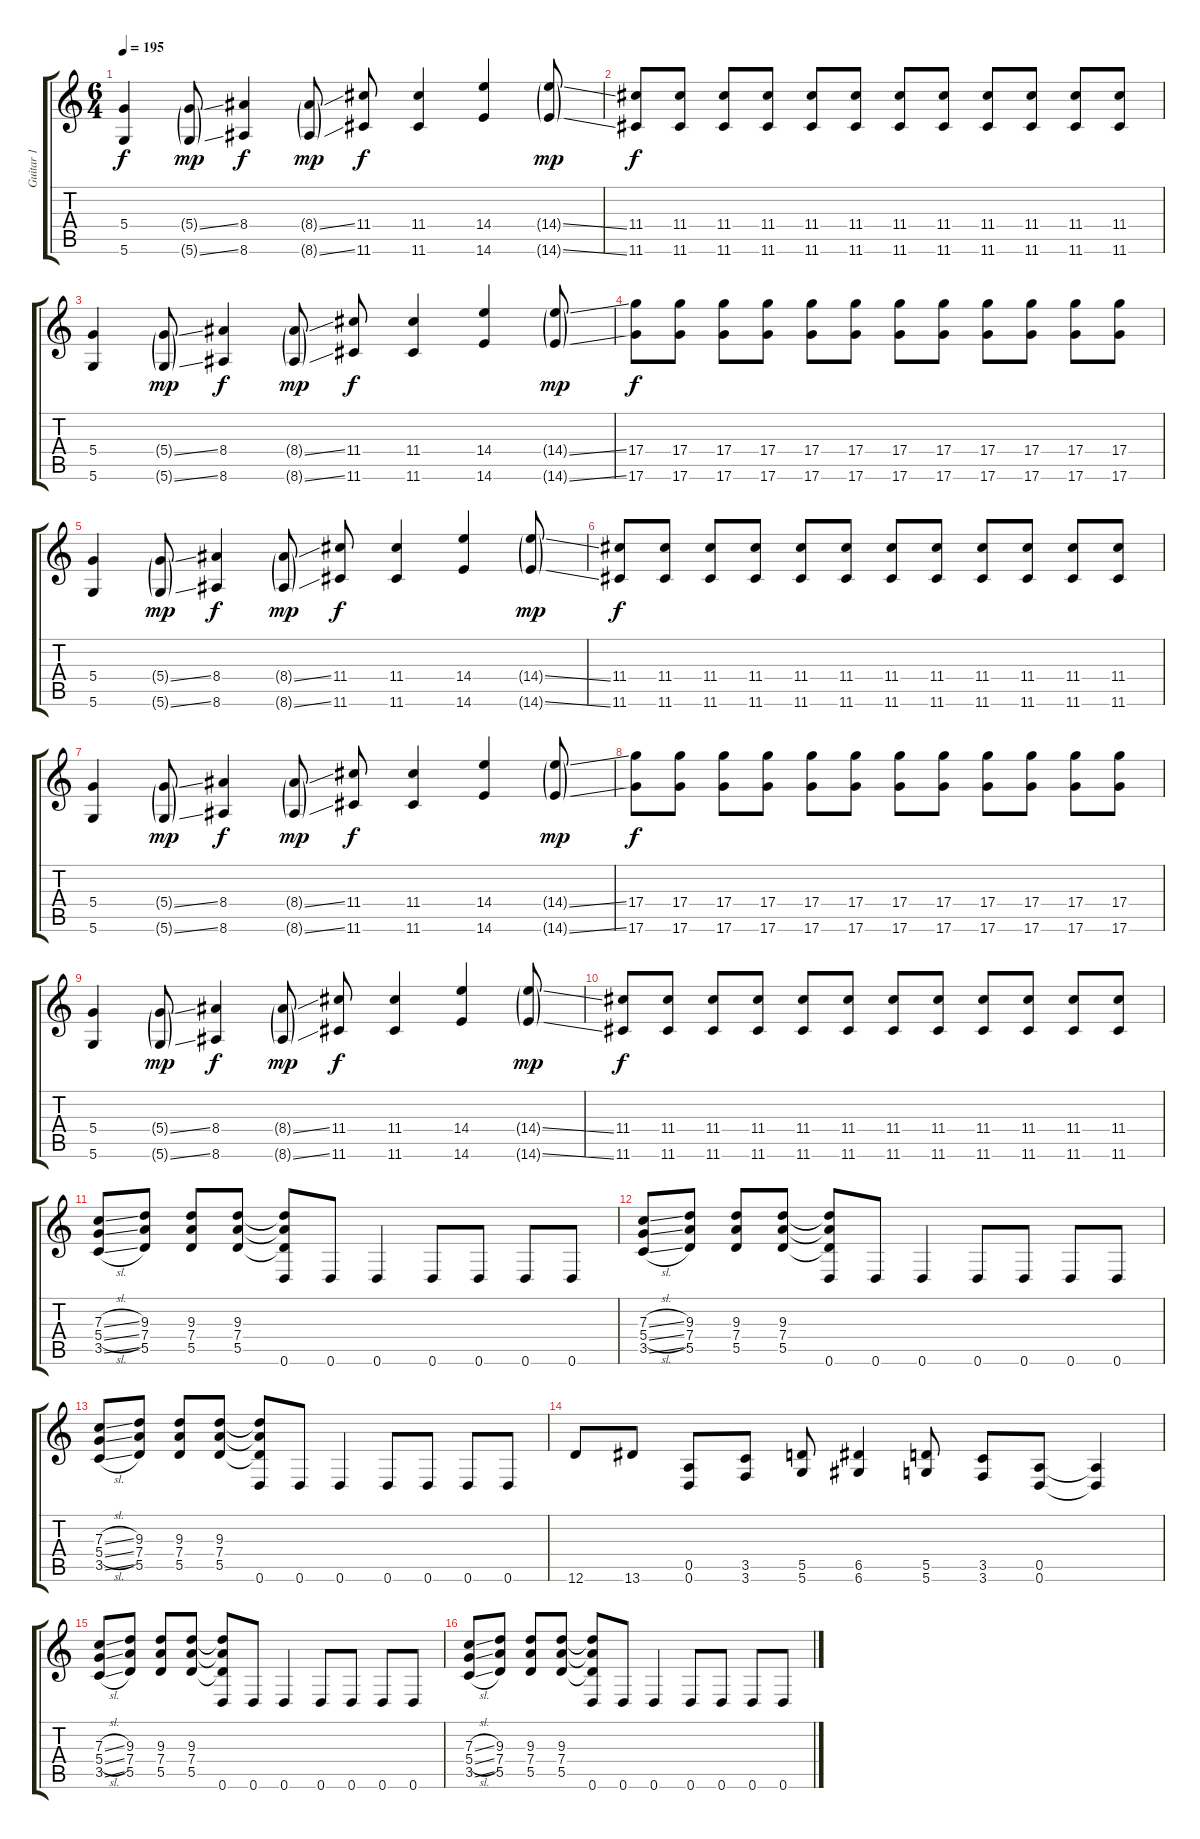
\track ("Guitar 1" "Guitar 1") {instrument distortionguitar}
\staff {score tabs}
\tuning (D4 A3 F3 D3 A2 D2) {hide}
\ts (6 4)
\tempo 195
\clef g2
\ks c
(5.4 5.6).4{dy f} (5.4{ss g} 5.6{ss g}).8{dy mp} (8.4 8.6).4{dy f} (8.4{ss g} 8.6{ss g}).8{dy mp} (11.4 11.6).8{dy f} (11.4 11.6).4 (14.4 14.6).4 (14.4{ss g} 14.6{ss g}).8{dy mp} |
(11.4 11.6).8{dy f} (11.4 11.6).8 (11.4 11.6).8 (11.4 11.6).8 (11.4 11.6).8 (11.4 11.6).8 (11.4 11.6).8 (11.4 11.6).8 (11.4 11.6).8 (11.4 11.6).8 (11.4 11.6).8 (11.4 11.6).8 |
(5.4 5.6).4 (5.4{ss g} 5.6{ss g}).8{dy mp} (8.4 8.6).4{dy f} (8.4{ss g} 8.6{ss g}).8{dy mp} (11.4 11.6).8{dy f} (11.4 11.6).4 (14.4 14.6).4 (14.4{ss g} 14.6{ss g}).8{dy mp} |
(17.4 17.6).8{dy f} (17.4 17.6).8 (17.4 17.6).8 (17.4 17.6).8 (17.4 17.6).8 (17.4 17.6).8 (17.4 17.6).8 (17.4 17.6).8 (17.4 17.6).8 (17.4 17.6).8 (17.4 17.6).8 (17.4 17.6).8 |
(5.4 5.6).4 (5.4{ss g} 5.6{ss g}).8{dy mp} (8.4 8.6).4{dy f} (8.4{ss g} 8.6{ss g}).8{dy mp} (11.4 11.6).8{dy f} (11.4 11.6).4 (14.4 14.6).4 (14.4{ss g} 14.6{ss g}).8{dy mp} |
(11.4 11.6).8{dy f} (11.4 11.6).8 (11.4 11.6).8 (11.4 11.6).8 (11.4 11.6).8 (11.4 11.6).8 (11.4 11.6).8 (11.4 11.6).8 (11.4 11.6).8 (11.4 11.6).8 (11.4 11.6).8 (11.4 11.6).8 |
(5.4 5.6).4 (5.4{ss g} 5.6{ss g}).8{dy mp} (8.4 8.6).4{dy f} (8.4{ss g} 8.6{ss g}).8{dy mp} (11.4 11.6).8{dy f} (11.4 11.6).4 (14.4 14.6).4 (14.4{ss g} 14.6{ss g}).8{dy mp} |
(17.4 17.6).8{dy f} (17.4 17.6).8 (17.4 17.6).8 (17.4 17.6).8 (17.4 17.6).8 (17.4 17.6).8 (17.4 17.6).8 (17.4 17.6).8 (17.4 17.6).8 (17.4 17.6).8 (17.4 17.6).8 (17.4 17.6).8 |
(5.4 5.6).4 (5.4{ss g} 5.6{ss g}).8{dy mp} (8.4 8.6).4{dy f} (8.4{ss g} 8.6{ss g}).8{dy mp} (11.4 11.6).8{dy f} (11.4 11.6).4 (14.4 14.6).4 (14.4{ss g} 14.6{ss g}).8{dy mp} |
(11.4 11.6).8{dy f} (11.4 11.6).8 (11.4 11.6).8 (11.4 11.6).8 (11.4 11.6).8 (11.4 11.6).8 (11.4 11.6).8 (11.4 11.6).8 (11.4 11.6).8 (11.4 11.6).8 (11.4 11.6).8 (11.4 11.6).8 |
(7.3{sl} 5.4{sl} 3.5{sl}).8{volume 13 balance 2} (9.3 7.4 5.5).8 (9.3 7.4 5.5).8 (9.3 7.4 5.5).8 (9.3{t} 7.4{t} 5.5{t} 0.6).8 0.6.8 0.6.4 0.6.8 0.6.8 0.6.8 0.6.8 |
(7.3{sl} 5.4{sl} 3.5{sl}).8 (9.3 7.4 5.5).8 (9.3 7.4 5.5).8 (9.3 7.4 5.5).8 (9.3{t} 7.4{t} 5.5{t} 0.6).8 0.6.8 0.6.4 0.6.8 0.6.8 0.6.8 0.6.8 |
(7.3{sl} 5.4{sl} 3.5{sl}).8 (9.3 7.4 5.5).8 (9.3 7.4 5.5).8 (9.3 7.4 5.5).8 (9.3{t} 7.4{t} 5.5{t} 0.6).8 0.6.8 0.6.4 0.6.8 0.6.8 0.6.8 0.6.8 |
12.6.8 13.6.8 (0.5 0.6).8 (3.5 3.6).8 (5.5 5.6).8 (6.5 6.6).4 (5.5 5.6).8 (3.5 3.6).8 (0.5 0.6).8 (0.5{t} 0.6{t}).4 |
(7.3{sl} 5.4{sl} 3.5{sl}).8 (9.3 7.4 5.5).8 (9.3 7.4 5.5).8 (9.3 7.4 5.5).8 (9.3{t} 7.4{t} 5.5{t} 0.6).8 0.6.8 0.6.4 0.6.8 0.6.8 0.6.8 0.6.8 |
(7.3{sl} 5.4{sl} 3.5{sl}).8 (9.3 7.4 5.5).8 (9.3 7.4 5.5).8 (9.3 7.4 5.5).8 (9.3{t} 7.4{t} 5.5{t} 0.6).8 0.6.8 0.6.4 0.6.8 0.6.8 0.6.8 0.6.8
